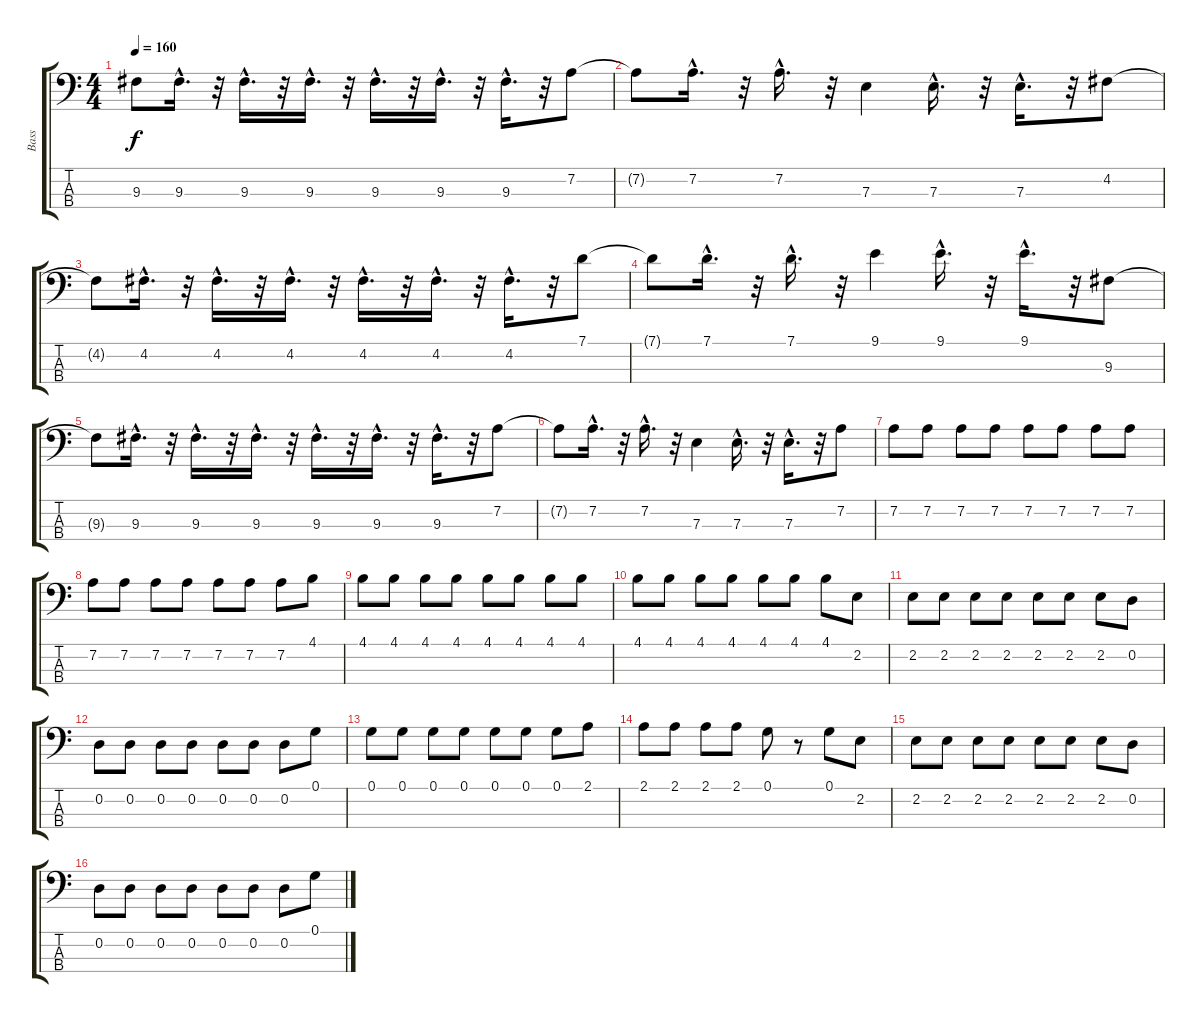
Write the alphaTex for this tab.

\track ("Bass" "Bass") {instrument electricbasspick}
\staff {score tabs}
\tuning (G2 D2 A1 E1) {hide}
\ts (4 4)
\tempo 160
\clef f4
\ks c
9.3{t}.8{dy f} 9.3{hac}.16{d} r.32 9.3{hac}.16{d} r.32 9.3{hac}.16{d} r.32 9.3{hac}.16{d} r.32 9.3{hac}.16{d} r.32 9.3{hac}.16{d} r.32 7.2.8 |
7.2{t}.8 7.2{hac}.16{d} r.32 7.2{hac}.16{d} r.32 7.3.4 7.3{hac}.16{d} r.32 7.3{hac}.16{d} r.32 4.2.8 |
4.2{t}.8 4.2{hac}.16{d} r.32 4.2{hac}.16{d} r.32 4.2{hac}.16{d} r.32 4.2{hac}.16{d} r.32 4.2{hac}.16{d} r.32 4.2{hac}.16{d} r.32 7.1.8 |
7.1{t}.8 7.1{hac}.16{d} r.32 7.1{hac}.16{d} r.32 9.1.4 9.1{hac}.16{d} r.32 9.1{hac}.16{d} r.32 9.3.8 |
9.3{t}.8 9.3{hac}.16{d} r.32 9.3{hac}.16{d} r.32 9.3{hac}.16{d} r.32 9.3{hac}.16{d} r.32 9.3{hac}.16{d} r.32 9.3{hac}.16{d} r.32 7.2.8 |
7.2{t}.8 7.2{hac}.16{d} r.32 7.2{hac}.16{d} r.32 7.3.4 7.3{hac}.16{d} r.32 7.3{hac}.16{d} r.32 7.2.8 |
7.2.8 7.2.8 7.2.8 7.2.8 7.2.8 7.2.8 7.2.8 7.2.8 |
7.2.8 7.2.8 7.2.8 7.2.8 7.2.8 7.2.8 7.2.8 4.1.8 |
4.1.8 4.1.8 4.1.8 4.1.8 4.1.8 4.1.8 4.1.8 4.1.8 |
4.1.8 4.1.8 4.1.8 4.1.8 4.1.8 4.1.8 4.1.8 2.2.8 |
2.2.8 2.2.8 2.2.8 2.2.8 2.2.8 2.2.8 2.2.8 0.2.8 |
0.2.8 0.2.8 0.2.8 0.2.8 0.2.8 0.2.8 0.2.8 0.1.8 |
0.1.8 0.1.8 0.1.8 0.1.8 0.1.8 0.1.8 0.1.8 2.1.8 |
2.1.8 2.1.8 2.1.8 2.1.8 0.1.8 r.8 0.1.8 2.2.8 |
2.2.8 2.2.8 2.2.8 2.2.8 2.2.8 2.2.8 2.2.8 0.2.8 |
0.2.8 0.2.8 0.2.8 0.2.8 0.2.8 0.2.8 0.2.8 0.1.8
